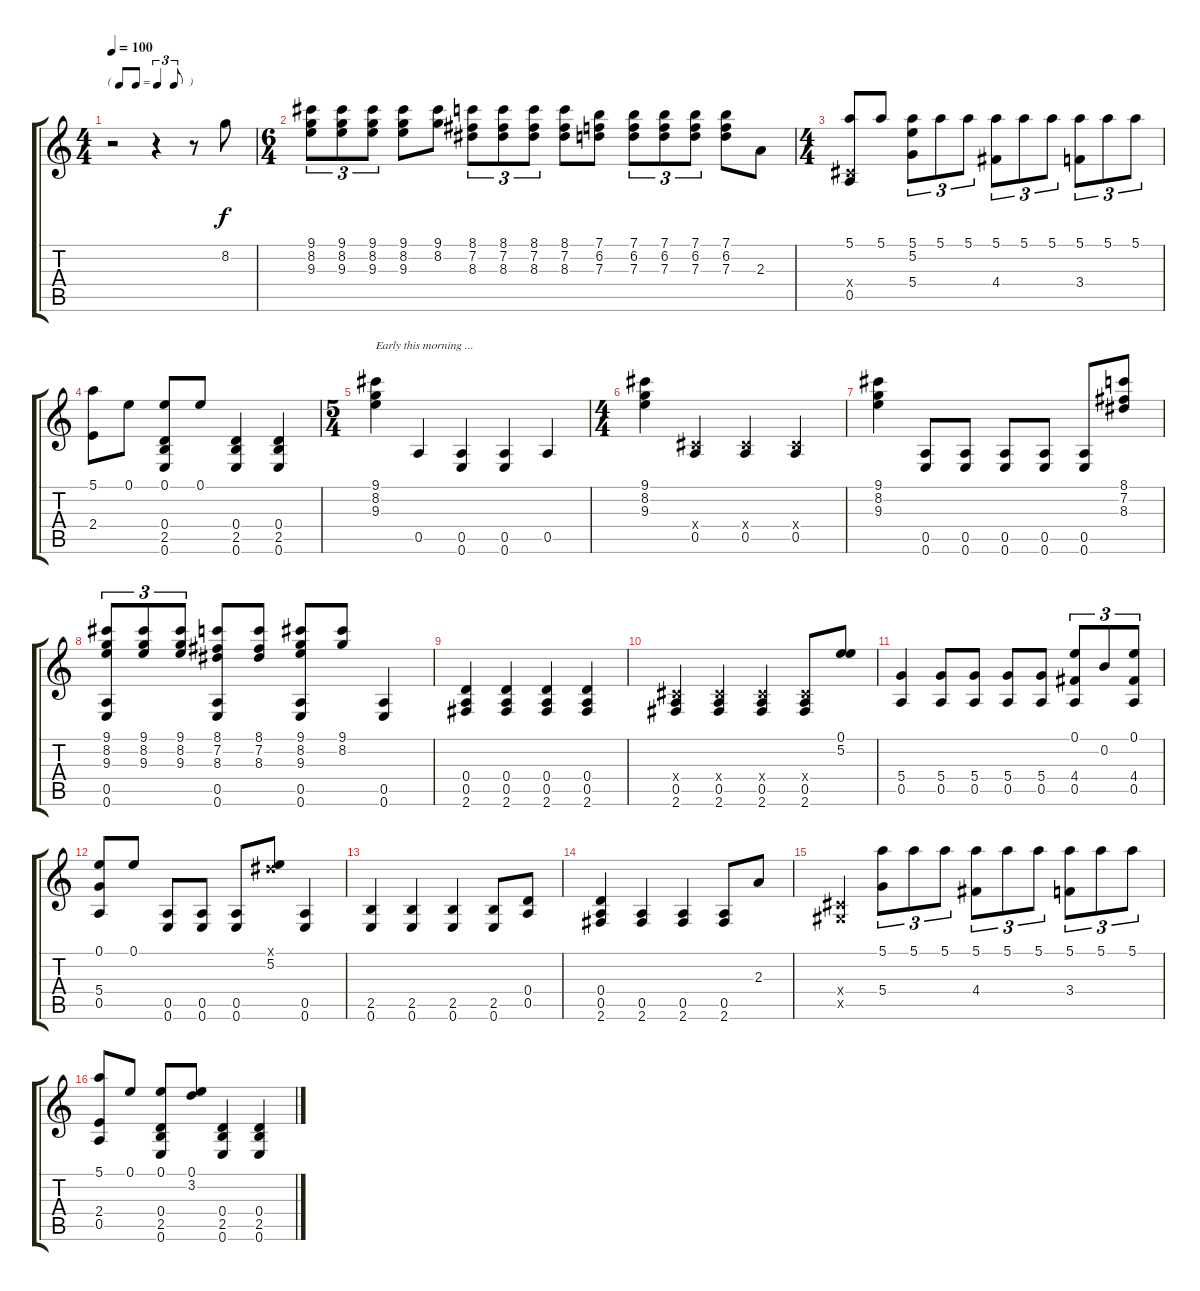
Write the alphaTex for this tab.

\track "" {instrument acousticguitarsteel}
\staff {score tabs}
\tuning (E4 B3 G3 D3 A2 E2) {hide}
\ts (4 4)
\tf triplet8th
\tempo 100
\clef g2
\ks c
r.2{dy f instrument acousticguitarsteel} r.4 r.8 8.2.8 |
\ts (6 4)
(9.1 8.2 9.3).8{tu (3 2)} (9.1 8.2 9.3).8{tu (3 2)} (9.1 8.2 9.3).8{tu (3 2)} (9.1 8.2 9.3).8 (9.1 8.2).8 (8.1 7.2 8.3).8{tu (3 2)} (8.1 7.2 8.3).8{tu (3 2)} (8.1 7.2 8.3).8{tu (3 2)} (8.1 7.2 8.3).8 (7.1 6.2 7.3).8 (7.1 6.2 7.3).8{tu (3 2)} (7.1 6.2 7.3).8{tu (3 2)} (7.1 6.2 7.3).8{tu (3 2)} (7.1 6.2 7.3).8 2.3.8 |
\ts (4 4)
(5.1 -1.4{x} 0.5).8 5.1.8 (5.1 5.2 5.4).8{tu (3 2)} 5.1.8{tu (3 2)} 5.1.8{tu (3 2)} (5.1 4.4).8{tu (3 2)} 5.1.8{tu (3 2)} 5.1.8{tu (3 2)} (5.1 3.4).8{tu (3 2)} 5.1.8{tu (3 2)} 5.1.8{tu (3 2)} |
(5.1 2.4).8 0.1.8 (0.1 0.4 2.5 0.6).8 0.1.8 (0.4 2.5 0.6).4 (0.4 2.5 0.6).4 |
\ts (5 4)
(9.1 8.2 9.3).4{txt "Early this morning ..."} 0.5.4 (0.5 0.6).4 (0.5 0.6).4 0.5.4 |
\ts (4 4)
(9.1 8.2 9.3).4 (-1.4{x} 0.5).4 (-1.4{x} 0.5).4 (-1.4{x} 0.5).4 |
(9.1 8.2 9.3).4 (0.5 0.6).8 (0.5 0.6).8 (0.5 0.6).8 (0.5 0.6).8 (0.5 0.6).8 (8.1 7.2 8.3).8 |
(9.1 8.2 9.3 0.5 0.6).8{tu (3 2)} (9.1 8.2 9.3).8{tu (3 2)} (9.1 8.2 9.3).8{tu (3 2)} (8.1 7.2 8.3 0.5 0.6).8 (8.1 7.2 8.3).8 (9.1 8.2 9.3 0.5 0.6).8 (9.1 8.2).8 (0.5 0.6).4 |
(0.4 0.5 2.6).4 (0.4 0.5 2.6).4 (0.4 0.5 2.6).4 (0.4 0.5 2.6).4 |
(-1.4{x} 0.5 2.6).4 (-1.4{x} 0.5 2.6).4 (-1.4{x} 0.5 2.6).4 (-1.4{x} 0.5 2.6).8 (0.1 5.2).8 |
(5.4 0.5).4 (5.4 0.5).8 (5.4 0.5).8 (5.4 0.5).8 (5.4 0.5).8 (0.1 4.4 0.5).8{tu (3 2)} 0.2.8{tu (3 2)} (0.1 4.4 0.5).8{tu (3 2)} |
(0.1 5.4 0.5).8 0.1.8 (0.5 0.6).8 (0.5 0.6).8 (0.5 0.6).8 (-1.1{x} 5.2).8 (0.5 0.6).4 |
(2.5 0.6).4 (2.5 0.6).4 (2.5 0.6).4 (2.5 0.6).8 (0.4 0.5).8 |
(0.4 0.5 2.6).4 (0.5 2.6).4 (0.5 2.6).4 (0.5 2.6).8 2.3.8 |
(-1.4{x} -1.5{x}).4 (5.1 5.4).8{tu (3 2)} 5.1.8{tu (3 2)} 5.1.8{tu (3 2)} (5.1 4.4).8{tu (3 2)} 5.1.8{tu (3 2)} 5.1.8{tu (3 2)} (5.1 3.4).8{tu (3 2)} 5.1.8{tu (3 2)} 5.1.8{tu (3 2)} |
(5.1 2.4 0.5).8 0.1.8 (0.1 0.4 2.5 0.6).8 (0.1 3.2).8 (0.4 2.5 0.6).4 (0.4 2.5 0.6).4
